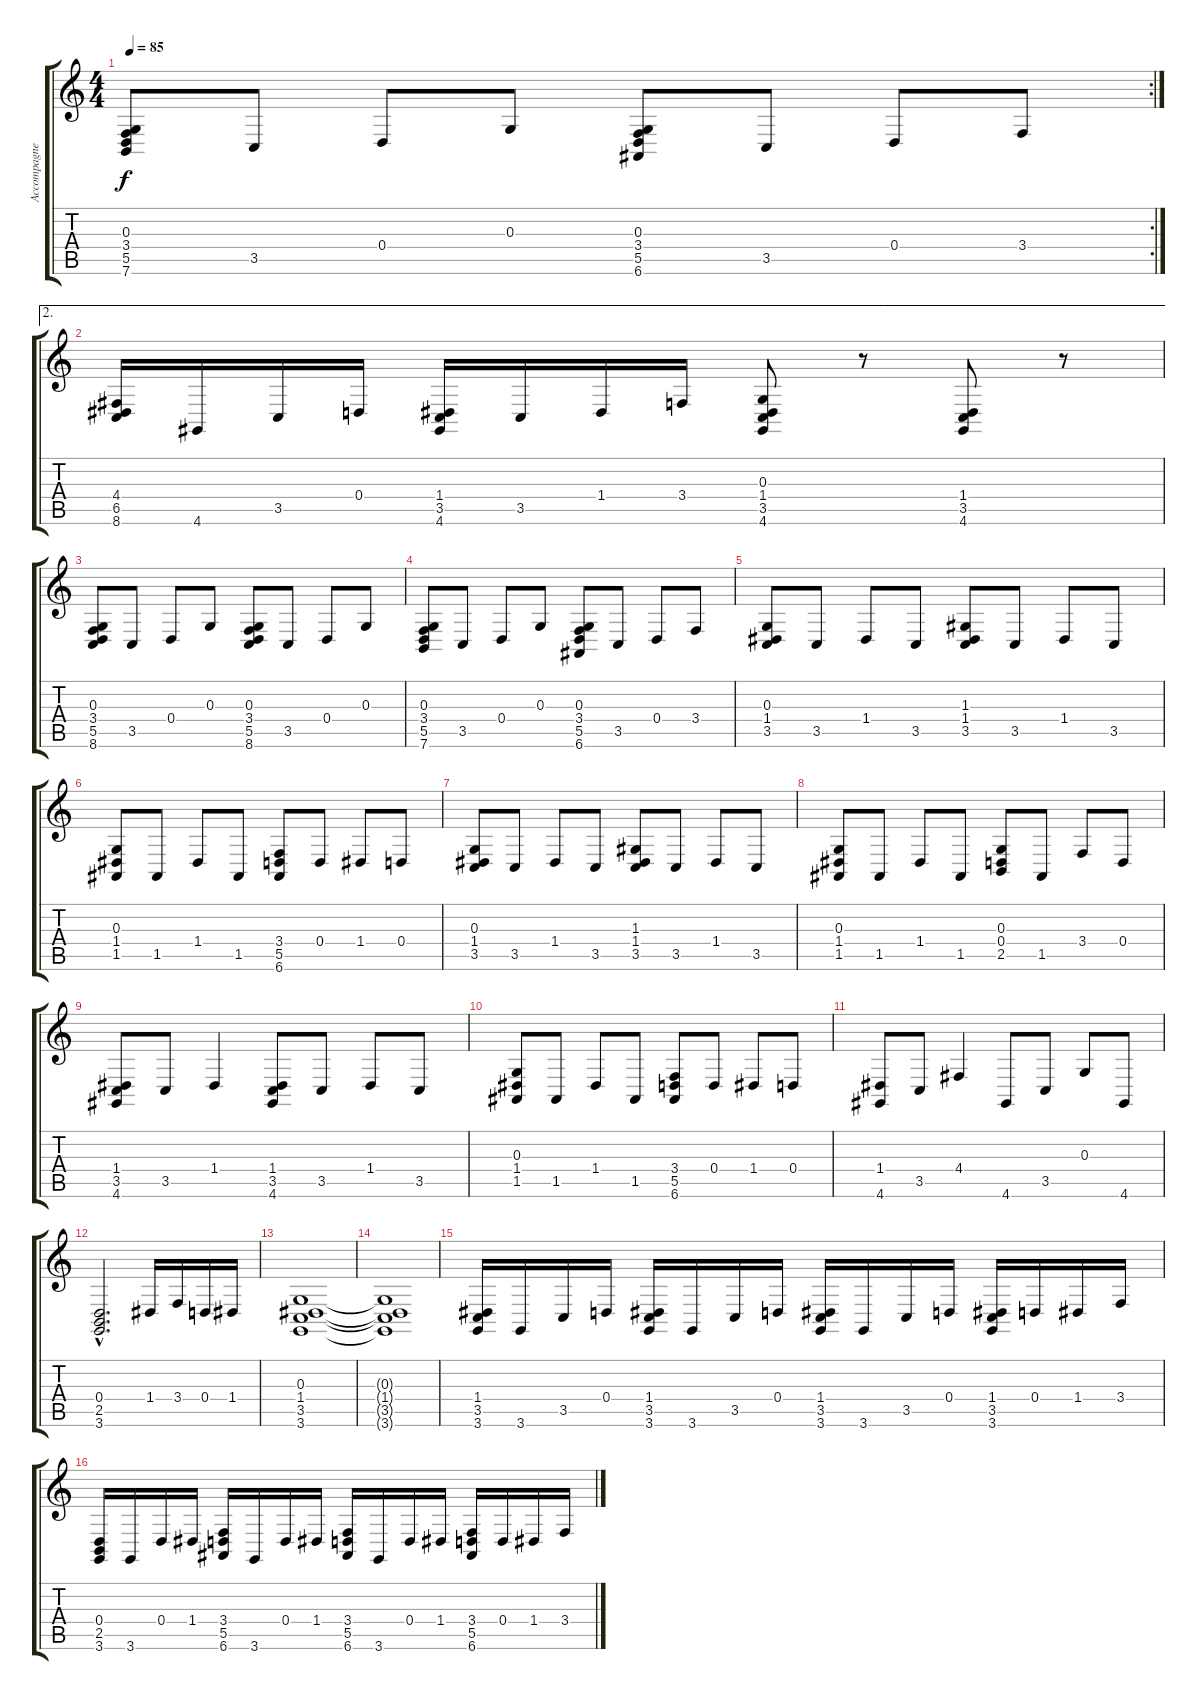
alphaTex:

\track ("Accompagnement" "Accompagne") {instrument orchestrahit}
\staff {score tabs}
\tuning (E4 B3 G3 D3 A2 E2) {hide}
\rc 2
\ts (4 4)
\tempo 85
\clef g2
\ks c
(0.3 3.4 5.5 7.6).8{dy f} 3.5.8 0.4.8 0.3.8 (0.3 3.4 5.5 6.6).8 3.5.8 0.4.8 3.4.8 |
\ae 2
(4.4 6.5 8.6).16 4.6.16 3.5.16 0.4.16 (1.4 3.5 4.6).16 3.5.16 1.4.16 3.4.16 (0.3 1.4 3.5 4.6).8 r.8 (1.4 3.5 4.6).8 r.8 |
(0.3 3.4 5.5 8.6).8 3.5.8 0.4.8 0.3.8 (0.3 3.4 5.5 8.6).8 3.5.8 0.4.8 0.3.8 |
(0.3 3.4 5.5 7.6).8 3.5.8 0.4.8 0.3.8 (0.3 3.4 5.5 6.6).8 3.5.8 0.4.8 3.4.8 |
(0.3 1.4 3.5).8 3.5.8 1.4.8 3.5.8 (1.3 1.4 3.5).8 3.5.8 1.4.8 3.5.8 |
(0.3 1.4 1.5).8 1.5.8 1.4.8 1.5.8 (3.4 5.5 6.6).8 0.4.8 1.4.8 0.4.8 |
(0.3 1.4 3.5).8 3.5.8 1.4.8 3.5.8 (1.3 1.4 3.5).8 3.5.8 1.4.8 3.5.8 |
(0.3 1.4 1.5).8 1.5.8 1.4.8 1.5.8 (0.3 0.4 2.5).8 1.5.8 3.4.8 0.4.8 |
(1.4 3.5 4.6).8 3.5.8 1.4.4 (1.4 3.5 4.6).8 3.5.8 1.4.8 3.5.8 |
(0.3 1.4 1.5).8 1.5.8 1.4.8 1.5.8 (3.4 5.5 6.6).8 0.4.8 1.4.8 0.4.8 |
(1.4 4.6).8 3.5.8 4.4.4 4.6.8 3.5.8 0.3.8 4.6.8 |
(0.4{hac} 2.5{hac} 3.6{hac}).2{d} 1.4.16 3.4.16 0.4.16 1.4.16 |
(0.3 1.4 3.5 3.6).1 |
(0.3{t} 1.4{t} 3.5{t} 3.6{t}).1 |
(1.4 3.5 3.6).16 3.6.16 3.5.16 0.4.16 (1.4 3.5 3.6).16 3.6.16 3.5.16 0.4.16 (1.4 3.5 3.6).16 3.6.16 3.5.16 0.4.16 (1.4 3.5 3.6).16 0.4.16 1.4.16 3.4.16 |
(0.4 2.5 3.6).16 3.6.16 0.4.16 1.4.16 (3.4 5.5 6.6).16 3.6.16 0.4.16 1.4.16 (3.4 5.5 6.6).16 3.6.16 0.4.16 1.4.16 (3.4 5.5 6.6).16 0.4.16 1.4.16 3.4.16
